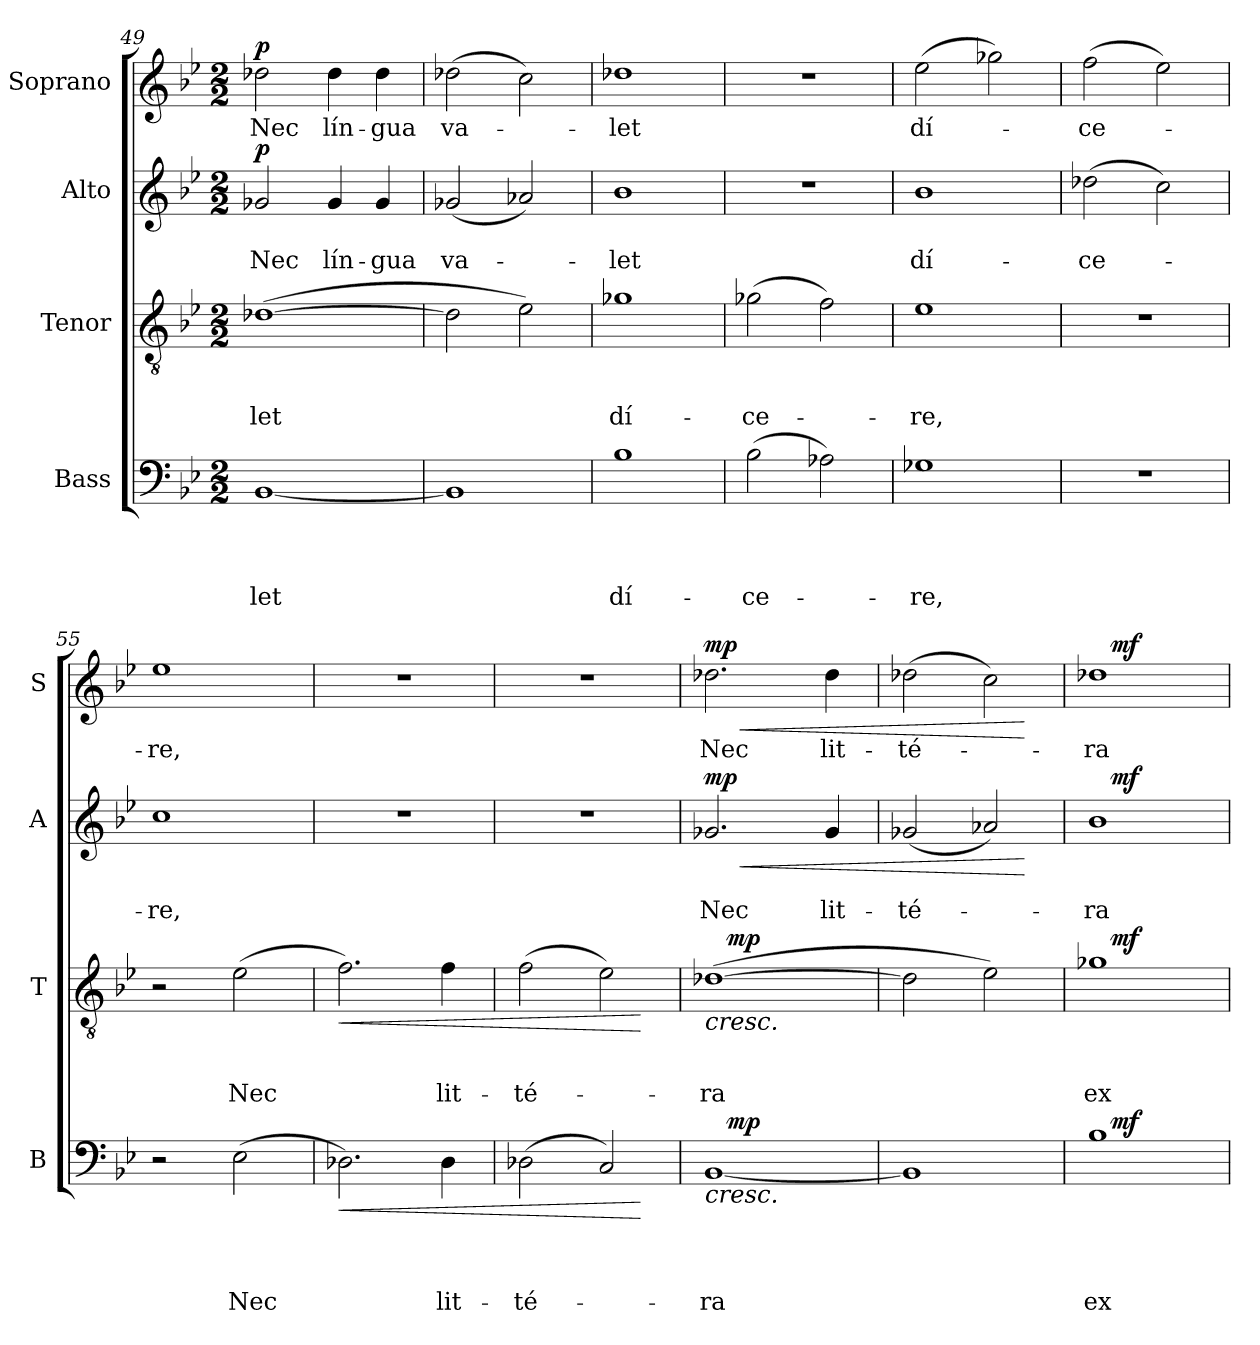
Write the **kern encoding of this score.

**kern	**text	**text	**text	**text	**dynam	**kern	**text	**text	**text	**dynam	**kern	**text	**text	**dynam	**kern	**text	**dynam
*part4	*part4	*part4	*part4	*part4	*part4	*part3	*part3	*part3	*part3	*part3	*part2	*part2	*part2	*part2	*part1	*part1	*part1
*staff4	*staff4	*staff4	*staff4	*staff4	*staff4	*staff3	*staff3	*staff3	*staff3	*staff3	*staff2	*staff2	*staff2	*staff2	*staff1	*staff1	*staff1
*I"Bass	*	*	*	*	*	*I"Tenor	*	*	*	*	*I"Alto	*	*	*	*I"Soprano	*	*
*I'B	*	*	*	*	*	*I'T	*	*	*	*	*I'A	*	*	*	*I'S	*	*
*clefF4	*	*	*	*	*	*clefGv2	*	*	*	*	*clefG2	*	*	*	*clefG2	*	*
*k[b-e-]	*	*	*	*	*	*k[b-e-]	*	*	*	*	*k[b-e-]	*	*	*	*k[b-e-]	*	*
*B-:	*	*	*	*	*	*B-:	*	*	*	*	*B-:	*	*	*	*B-:	*	*
*M2/2	*	*	*	*	*	*M2/2	*	*	*	*	*M2/2	*	*	*	*M2/2	*	*
=49	=49	=49	=49	=49	=49	=49	=49	=49	=49	=49	=49	=49	=49	=49	=49	=49	=49
!	!	!	!	!LO:LY:b	!	!	!	!	!LO:LY:b	!	!	!	!LO:LY:b	!LO:DY:a	!	!LO:LY:b	!LO:DY:a
[<1BB-	.	.	.	-let	.	(>[>1d-X	.	.	-let	.	2g-X/	.	Nec	p	2dd-X\	Nec	p
!	!	!	!	!	!	!	!	!	!	!	!	!	!LO:LY:b	!	!	!LO:LY:b	!
.	.	.	.	.	.	.	.	.	.	.	4g-/	.	lín-	.	4dd-\	lín-	.
!	!	!	!	!	!	!	!	!	!	!	!	!	!LO:LY:b	!	!	!LO:LY:b	!
.	.	.	.	.	.	.	.	.	.	.	4g-/	.	-gua	.	4dd-\	-gua	.
=50	=50	=50	=50	=50	=50	=50	=50	=50	=50	=50	=50	=50	=50	=50	=50	=50	=50
!	!	!	!	!	!	!	!	!	!	!	!	!	!LO:LY:b	!	!	!LO:LY:b	!
1BB-]	.	.	.	.	.	2d-\]	.	.	.	.	(<2g-X/	.	va-	.	(>2dd-X\	va-	.
.	.	.	.	.	.	2e-\)	.	.	.	.	2a-X/)	.	.	.	2cc\)	.	.
=51	=51	=51	=51	=51	=51	=51	=51	=51	=51	=51	=51	=51	=51	=51	=51	=51	=51
!	!	!	!	!LO:LY:b	!	!	!	!	!LO:LY:b	!	!	!	!LO:LY:b	!	!	!LO:LY:b	!
1B-	.	.	.	dí-	.	1g-X	.	.	dí-	.	1b-	.	-let	.	1dd-X	-let	.
!!LO:PB:g=z
=52	=52	=52	=52	=52	=52	=52	=52	=52	=52	=52	=52	=52	=52	=52	=52	=52	=52
!	!	!	!	!LO:LY:b	!	!	!	!	!LO:LY:b	!	!	!	!	!	!	!	!
(>2B-\	.	.	.	-ce-	.	(>2g-X\	.	.	-ce-	.	1r	.	.	.	1r	.	.
2A-X\)	.	.	.	.	.	2f\)	.	.	.	.	.	.	.	.	.	.	.
=53	=53	=53	=53	=53	=53	=53	=53	=53	=53	=53	=53	=53	=53	=53	=53	=53	=53
!	!	!	!	!LO:LY:b	!	!	!	!	!LO:LY:b	!	!	!	!LO:LY:b	!	!	!LO:LY:b	!
1G-X	.	.	.	-re,	.	1e-	.	.	-re,	.	1b-	.	dí-	.	(>2ee-\	dí-	.
.	.	.	.	.	.	.	.	.	.	.	.	.	.	.	2gg-X\)	.	.
=54	=54	=54	=54	=54	=54	=54	=54	=54	=54	=54	=54	=54	=54	=54	=54	=54	=54
!	!	!	!	!	!	!	!	!	!	!	!	!	!LO:LY:b	!	!	!LO:LY:b	!
1r	.	.	.	.	.	1r	.	.	.	.	(>2dd-X\	.	-ce-	.	(>2ff\	-ce-	.
.	.	.	.	.	.	.	.	.	.	.	2cc\)	.	.	.	2ee-\)	.	.
=55	=55	=55	=55	=55	=55	=55	=55	=55	=55	=55	=55	=55	=55	=55	=55	=55	=55
!	!	!	!	!	!	!	!	!	!	!	!	!	!LO:LY:b	!	!	!LO:LY:b	!
2r	.	.	.	.	.	2r	.	.	.	.	1cc	.	-re,	.	1ee-	-re,	.
!	!	!	!	!LO:LY:b	!	!	!	!	!LO:LY:b	!	!	!	!	!	!	!	!
(>2E-\	.	.	.	Nec	.	(>2e-\	.	.	Nec	.	.	.	.	.	.	.	.
=56	=56	=56	=56	=56	=56	=56	=56	=56	=56	=56	=56	=56	=56	=56	=56	=56	=56
!	!	!	!	!	!LO:HP:b	!	!	!	!	!LO:HP:b	!	!	!	!	!	!	!
2.D-X\)	.	.	.	.	<	2.f\)	.	.	.	<	1r	.	.	.	1r	.	.
!	!	!	!	!LO:LY:b	!	!	!	!	!LO:LY:b	!	!	!	!	!	!	!	!
4D-\	.	.	.	lit-	.	4f\	.	.	lit-	.	.	.	.	.	.	.	.
=57	=57	=57	=57	=57	=57	=57	=57	=57	=57	=57	=57	=57	=57	=57	=57	=57	=57
!	!	!	!	!LO:LY:b	!	!	!	!	!LO:LY:b	!	!	!	!	!	!	!	!
(>2D-X\	.	.	.	-té-	.	(>2f\	.	.	-té-	.	1r	.	.	.	1r	.	.
2C/)	.	.	.	.	.	2e-\)	.	.	.	.	.	.	.	.	.	.	.
.	.	.	.	.	[	.	.	.	.	[	.	.	.	.	.	.	.
!!LO:LB:g=z
=58	=58	=58	=58	=58	=58	=58	=58	=58	=58	=58	=58	=58	=58	=58	=58	=58	=58
!	!	!	!	!LO:LY:b	!LO:HP:b	!	!	!	!LO:LY:b	!LO:HP:b	!	!	!LO:LY:b	!LO:HP:b	!	!LO:LY:b	!LO:HP:b
!	!	!	!	!	!	!	!	!	!	!	!	!	!	!LO:DY:n=1:a	!	!	!LO:DY:n=1:a
*^	*	*	*	*	*	*^	*	*	*	*	*	*	*	*	*	*	*
[<1BB-	16ryy	.	.	.	-ra	<	(>[>1d-X	16ryy	.	.	-ra	<	2.g-X/	.	Nec	< mp	2.dd-X\	Nec	< mp
!	!	!	!	!	!	!LO:DY:a	!	!	!	!	!	!LO:DY:a	!	!	!	!	!	!	!
.	2...ryy	.	.	.	.	mp	.	2...ryy	.	.	.	mp	.	.	.	.	.	.	.
!	!	!	!	!	!	!	!	!	!	!	!	!	!	!	!LO:LY:b	!	!	!LO:LY:b	!
.	.	.	.	.	.	.	.	.	.	.	.	.	4g-/	.	lit-	.	4dd-\	lit-	.
=59	=59	=59	=59	=59	=59	=59	=59	=59	=59	=59	=59	=59	=59	=59	=59	=59	=59	=59	=59
!	!	!	!	!	!	!	!	!	!	!	!	!	!	!	!LO:LY:b	!	!	!LO:LY:b	!
*v	*v	*	*	*	*	*	*	*	*	*	*	*	*	*	*	*	*	*	*
*	*	*	*	*	*	*v	*v	*	*	*	*	*	*	*	*	*	*	*
1BB-]	.	.	.	.	.	2d-\]	.	.	.	.	(<2g-X/	.	-té-	.	(>2dd-X\	-té-	.
.	.	.	.	.	.	2e-\)	.	.	.	.	2a-X/)	.	.	.	2cc\)	.	.
.	.	.	.	.	[	.	.	.	.	[	.	.	.	[	.	.	[
=60	=60	=60	=60	=60	=60	=60	=60	=60	=60	=60	=60	=60	=60	=60	=60	=60	=60
!	!	!	!	!LO:LY:b	!	!	!	!	!LO:LY:b	!	!	!	!LO:LY:b	!	!	!LO:LY:b	!
*^	*	*	*	*	*	*^	*	*	*	*	*^	*	*	*	*^	*	*
1B-	16ryy	.	.	.	ex-	.	1g-X	16ryy	.	.	ex-	.	1b-	16ryy	.	-ra	.	1dd-X	16ryy	-ra	.
!	!	!	!	!	!	!LO:DY:a	!	!	!	!	!	!LO:DY:a	!	!	!	!	!LO:DY:a	!	!	!	!LO:DY:a
.	2...ryy	.	.	.	.	mf	.	2...ryy	.	.	.	mf	.	2...ryy	.	.	mf	.	2...ryy	.	mf
*v	*v	*	*	*	*	*	*	*	*	*	*	*	*v	*v	*	*	*	*v	*v	*	*
*	*	*	*	*	*	*v	*v	*	*	*	*	*	*	*	*	*	*	*
=	=	=	=	=	=	=	=	=	=	=	=	=	=	=	=	=	=
*-	*-	*-	*-	*-	*-	*-	*-	*-	*-	*-	*-	*-	*-	*-	*-	*-	*-
